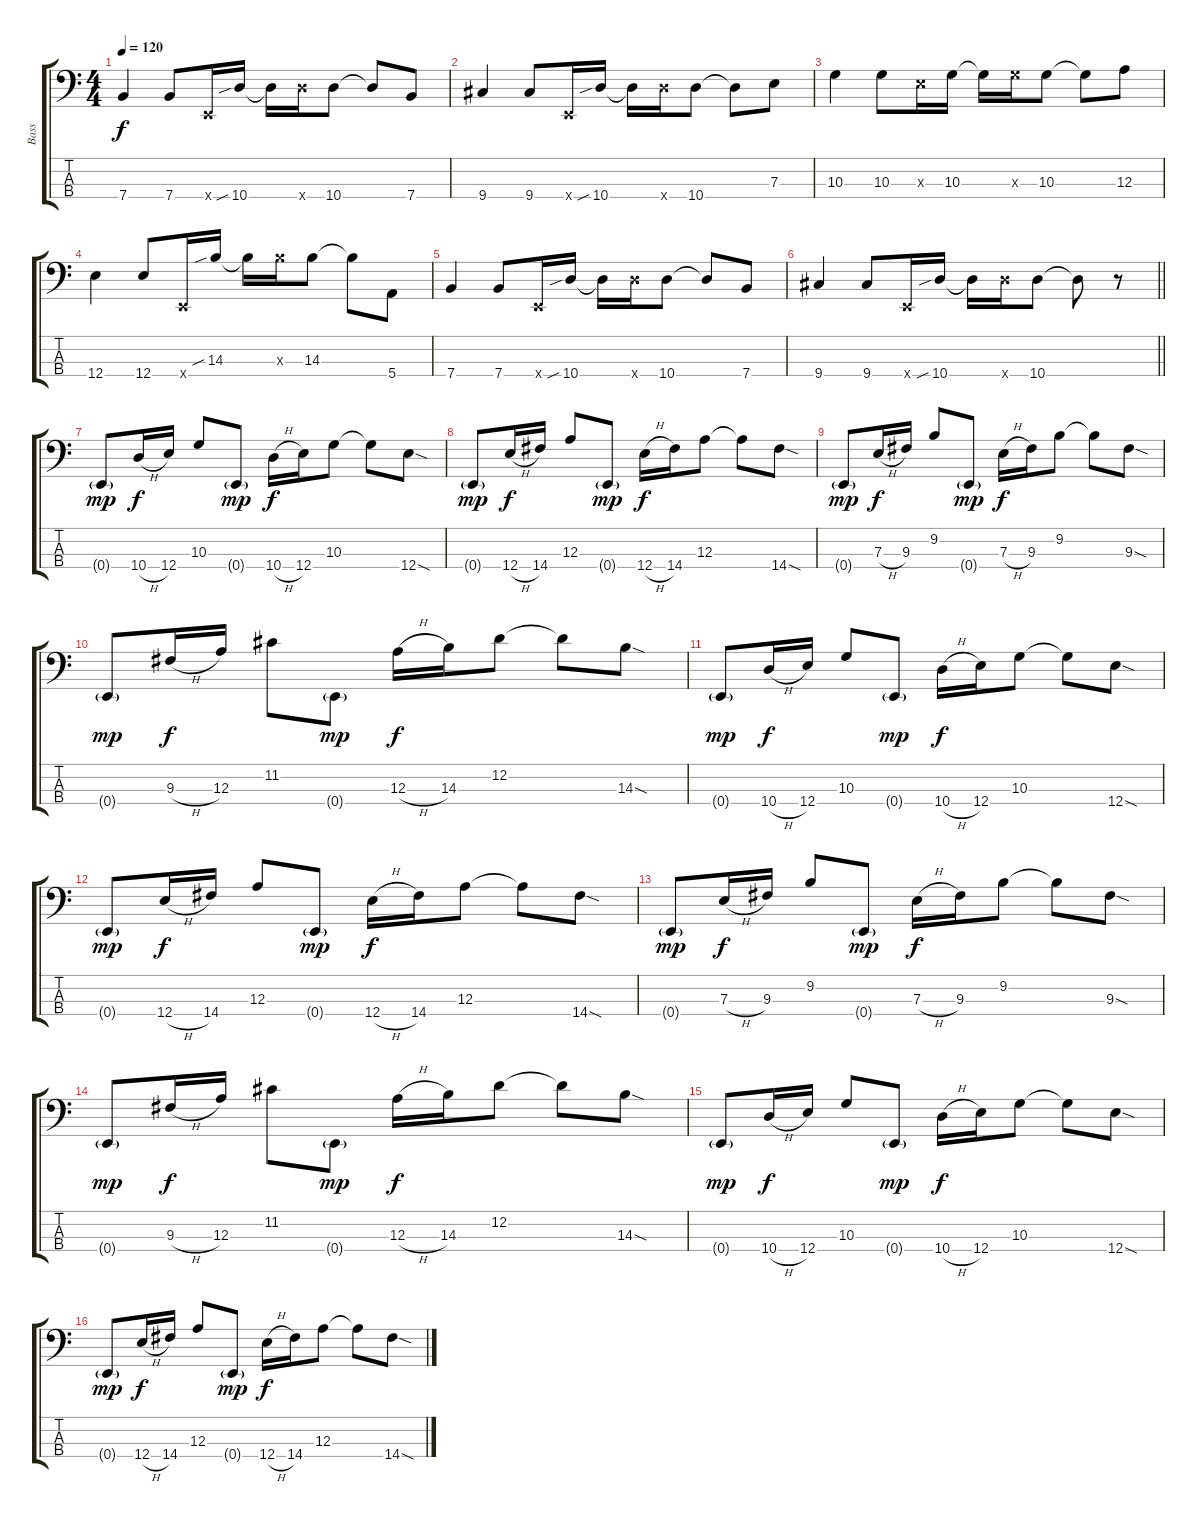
\track ("Bass" "Bass") {instrument distortionguitar}
\staff {score tabs}
\tuning (G2 D2 A1 E1) {hide}
\ts (4 4)
\tempo 120
\clef f4
\ks c
7.4.4{dy f} 7.4.8 0.4{x}.16 10.4{sib}.16 10.4{t}.16 10.4{x}.16 10.4.8 10.4{t}.8 7.4.8 |
9.4.4 9.4.8 0.4{x}.16 10.4{sib}.16 10.4{t}.16 10.4{x}.16 10.4.8 10.4{t}.8 7.3.8 |
10.3.4 10.3.8 7.3{x}.16 10.3.16 10.3{t}.16 10.3{x}.16 10.3.8 10.3{t}.8 12.3.8 |
12.4.4 12.4.8 0.4{x}.16 14.3{sib}.16 14.3{t}.16 14.3{x}.16 14.3.8 14.3{t}.8 5.4.8 |
7.4.4 7.4.8 0.4{x}.16 10.4{sib}.16 10.4{t}.16 10.4{x}.16 10.4.8 10.4{t}.8 7.4.8 |
\barLineRight lightlight
9.4.4 9.4.8 0.4{x}.16 10.4{sib}.16 10.4{t}.16 10.4{x}.16 10.4.8 10.4{t}.8 r.8 |
0.4{g}.8{dy mp} 10.4{h}.16{dy f} 12.4.16 10.3.8 0.4{g}.8{dy mp} 10.4{h}.16{dy f} 12.4.16 10.3.8 10.3{t}.8 12.4{sod}.8 |
0.4{g}.8{dy mp} 12.4{h}.16{dy f} 14.4.16 12.3.8 0.4{g}.8{dy mp} 12.4{h}.16{dy f} 14.4.16 12.3.8 12.3{t}.8 14.4{sod}.8 |
0.4{g}.8{dy mp} 7.3{h}.16{dy f} 9.3.16 9.2.8 0.4{g}.8{dy mp} 7.3{h}.16{dy f} 9.3.16 9.2.8 9.2{t}.8 9.3{sod}.8 |
0.4{g}.8{dy mp} 9.3{h}.16{dy f} 12.3.16 11.2.8 0.4{g}.8{dy mp} 12.3{h}.16{dy f} 14.3.16 12.2.8 12.2{t}.8 14.3{sod}.8 |
0.4{g}.8{dy mp} 10.4{h}.16{dy f} 12.4.16 10.3.8 0.4{g}.8{dy mp} 10.4{h}.16{dy f} 12.4.16 10.3.8 10.3{t}.8 12.4{sod}.8 |
0.4{g}.8{dy mp} 12.4{h}.16{dy f} 14.4.16 12.3.8 0.4{g}.8{dy mp} 12.4{h}.16{dy f} 14.4.16 12.3.8 12.3{t}.8 14.4{sod}.8 |
0.4{g}.8{dy mp} 7.3{h}.16{dy f} 9.3.16 9.2.8 0.4{g}.8{dy mp} 7.3{h}.16{dy f} 9.3.16 9.2.8 9.2{t}.8 9.3{sod}.8 |
0.4{g}.8{dy mp} 9.3{h}.16{dy f} 12.3.16 11.2.8 0.4{g}.8{dy mp} 12.3{h}.16{dy f} 14.3.16 12.2.8 12.2{t}.8 14.3{sod}.8 |
0.4{g}.8{dy mp} 10.4{h}.16{dy f} 12.4.16 10.3.8 0.4{g}.8{dy mp} 10.4{h}.16{dy f} 12.4.16 10.3.8 10.3{t}.8 12.4{sod}.8 |
0.4{g}.8{dy mp} 12.4{h}.16{dy f} 14.4.16 12.3.8 0.4{g}.8{dy mp} 12.4{h}.16{dy f} 14.4.16 12.3.8 12.3{t}.8 14.4{sod}.8
